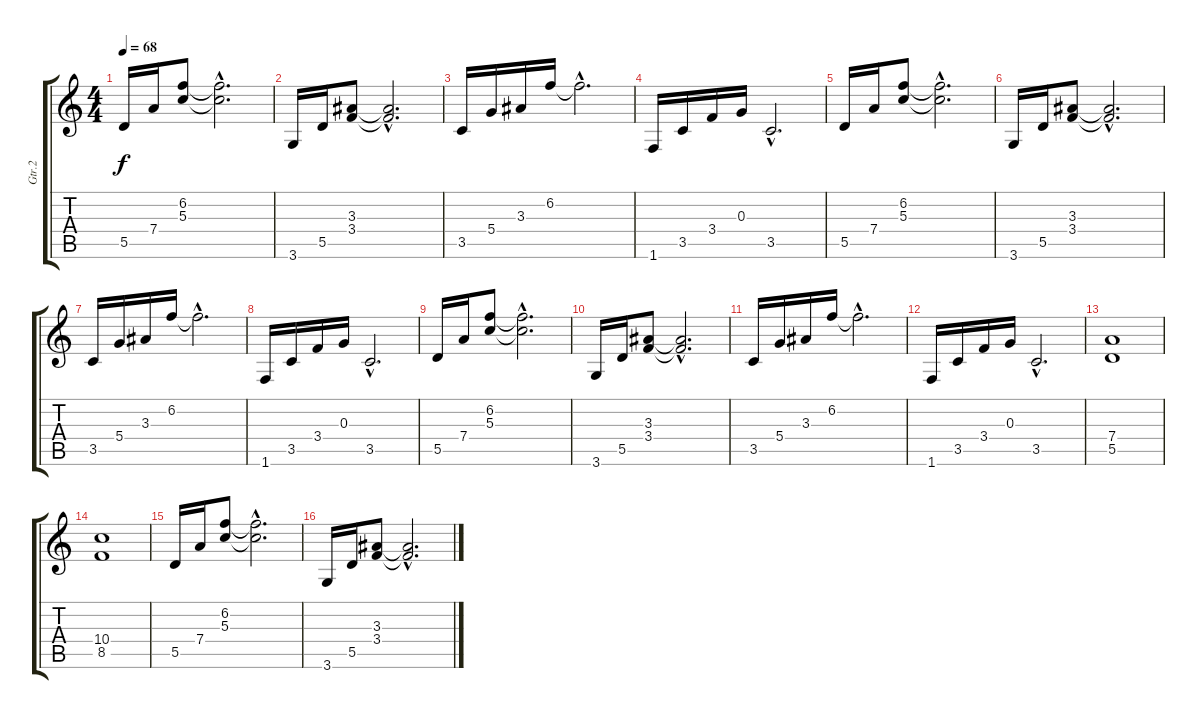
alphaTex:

\track ("Gtr.2" "Gtr.2") {instrument overdrivenguitar}
\staff {score tabs}
\tuning (E4 B3 G3 D3 A2 E2) {hide}
\ts (4 4)
\tempo 68
\clef g2
\ks c
5.5.16{dy f instrument electricguitarclean} 7.4.16 (6.2 5.3).8 (6.2{hac t} 5.3{hac t}).2{d} |
3.6.16 5.5.16 (3.3 3.4).8 (3.3{hac t} 3.4{hac t}).2{d} |
3.5.16 5.4.16 3.3.16 6.2.16 6.2{hac t}.2{d} |
1.6.16 3.5.16 3.4.16 0.3.16 3.5{hac}.2{d} |
5.5.16 7.4.16 (6.2 5.3).8 (6.2{hac t} 5.3{hac t}).2{d} |
3.6.16 5.5.16 (3.3 3.4).8 (3.3{hac t} 3.4{hac t}).2{d} |
3.5.16 5.4.16 3.3.16 6.2.16 6.2{hac t}.2{d} |
1.6.16 3.5.16 3.4.16 0.3.16 3.5{hac}.2{d} |
5.5.16 7.4.16 (6.2 5.3).8 (6.2{hac t} 5.3{hac t}).2{d} |
3.6.16 5.5.16 (3.3 3.4).8 (3.3{hac t} 3.4{hac t}).2{d} |
3.5.16 5.4.16 3.3.16 6.2.16 6.2{hac t}.2{d} |
1.6.16 3.5.16 3.4.16 0.3.16 3.5{hac}.2{d} |
(7.4 5.5).1{instrument overdrivenguitar} |
(10.4 8.5).1 |
5.5.16{instrument electricguitarclean} 7.4.16 (6.2 5.3).8 (6.2{hac t} 5.3{hac t}).2{d} |
3.6.16 5.5.16 (3.3 3.4).8 (3.3{hac t} 3.4{hac t}).2{d}
